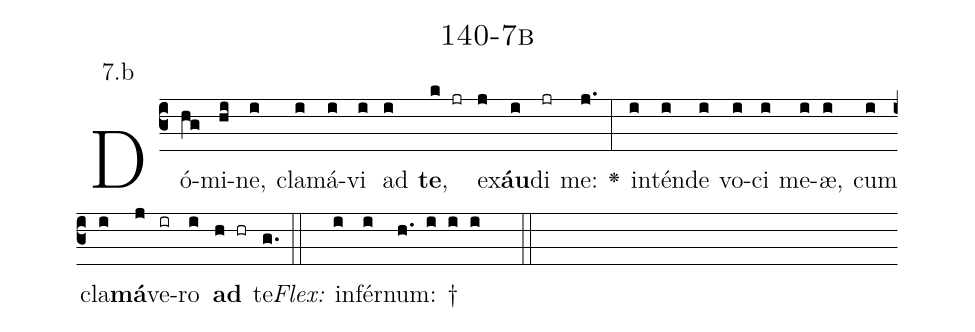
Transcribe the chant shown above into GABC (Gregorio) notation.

name: 140-7b;
annotation: 7.b;
%%
(c3)Dó(hg)mi(hi)ne,(i) cla(i)má(i)vi(i) ad(i) <b>te</b>,(k jr) ex(j)<b>áu</b>(i)di(jr) me:(j.) <v>\greheightstar</v>(:) in(i)tén(i)de(i) vo(i)ci(i) me(i)æ,(i) cum(i) cla(i)<b>má</b>(j)ve(ir)ro(i) <b>ad</b>(h hr) te.(g.) (::)
<i>Flex:</i>()  in(i)fér(i)num: †(h. i i i  ::)

%E(i) u(i) o(j) u(i) a(h) e.(g.) (::)
